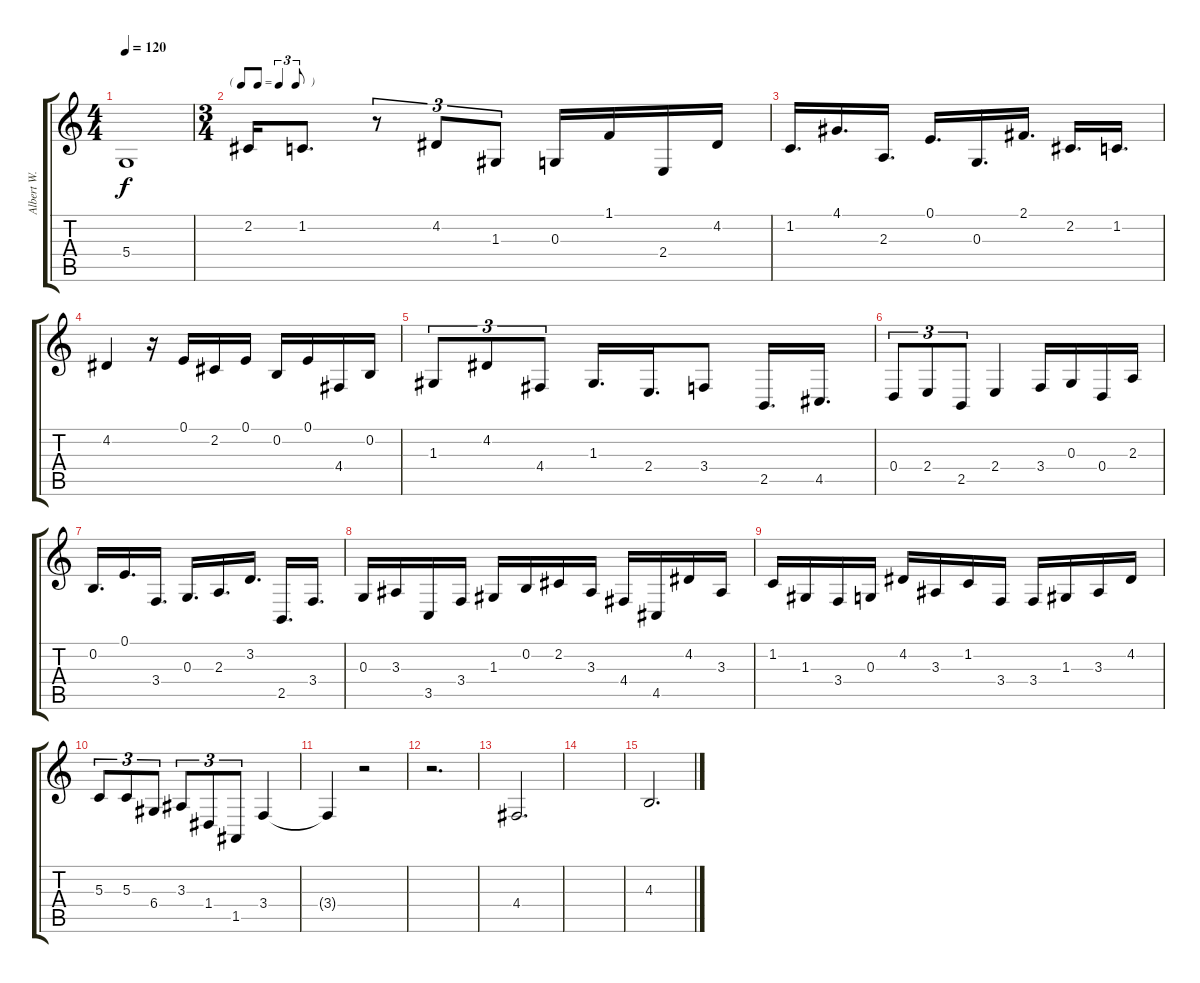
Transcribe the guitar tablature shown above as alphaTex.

\track ("Albert W." "Albert W.") {instrument altosax}
\staff {score tabs}
\tuning (E4 B3 G3 D3 A2 E2) {hide}
\ts (4 4)
\tempo 120
\clef g2
\ks c
5.4{t}.1{dy f} |
\ts (3 4)
\tf triplet8th
2.2.16 1.2.8{d} r.8{tu (3 2)} 4.2.8{tu (3 2)} 1.3.8{tu (3 2)} 0.3.16 1.1.16 2.4.16 4.2.16 |
1.2.16{d} 4.1.16{d} 2.3.16{d} 0.1.16{d} 0.3.16{d} 2.1.16{d} 2.2.16{d} 1.2.16{d} |
4.2.4 r.16 0.1.16 2.2.16 0.1.16 0.2.16 0.1.16 4.4.16 0.2.16 |
1.3.8{tu (3 2)} 4.2.8{tu (3 2)} 4.4.8{tu (3 2)} 1.3.16{d} 2.4.16{d} 3.4.8 2.5.16{d} 4.5.16{d} |
0.4.8{tu (3 2)} 2.4.8{tu (3 2)} 2.5.8{tu (3 2)} 2.4.4 3.4.16 0.3.16 0.4.16 2.3.16 |
0.2.16{d} 0.1.16{d} 3.4.16{d} 0.3.16{d} 2.3.16{d} 3.2.16{d} 2.5.16{d} 3.4.16{d} |
0.3.16 3.3.16 3.5.16 3.4.16 1.3.16 0.2.16 2.2.16 3.3.16 4.4.16 4.5.16 4.2.16 3.3.16 |
1.2.16 1.3.16 3.4.16 0.3.16 4.2.16 3.3.16 1.2.16 3.4.16 3.4.16 1.3.16 3.3.16 4.2.16 |
5.3.8{tu (3 2)} 5.3.8{tu (3 2)} 6.4.8{tu (3 2)} 3.3.8{tu (3 2)} 1.4.8{tu (3 2)} 1.5.8{tu (3 2)} 3.4.4 |
3.4{t}.4 r.2 |
r.2{d} |
4.4.2{d} |
|
4.3.2{d}
